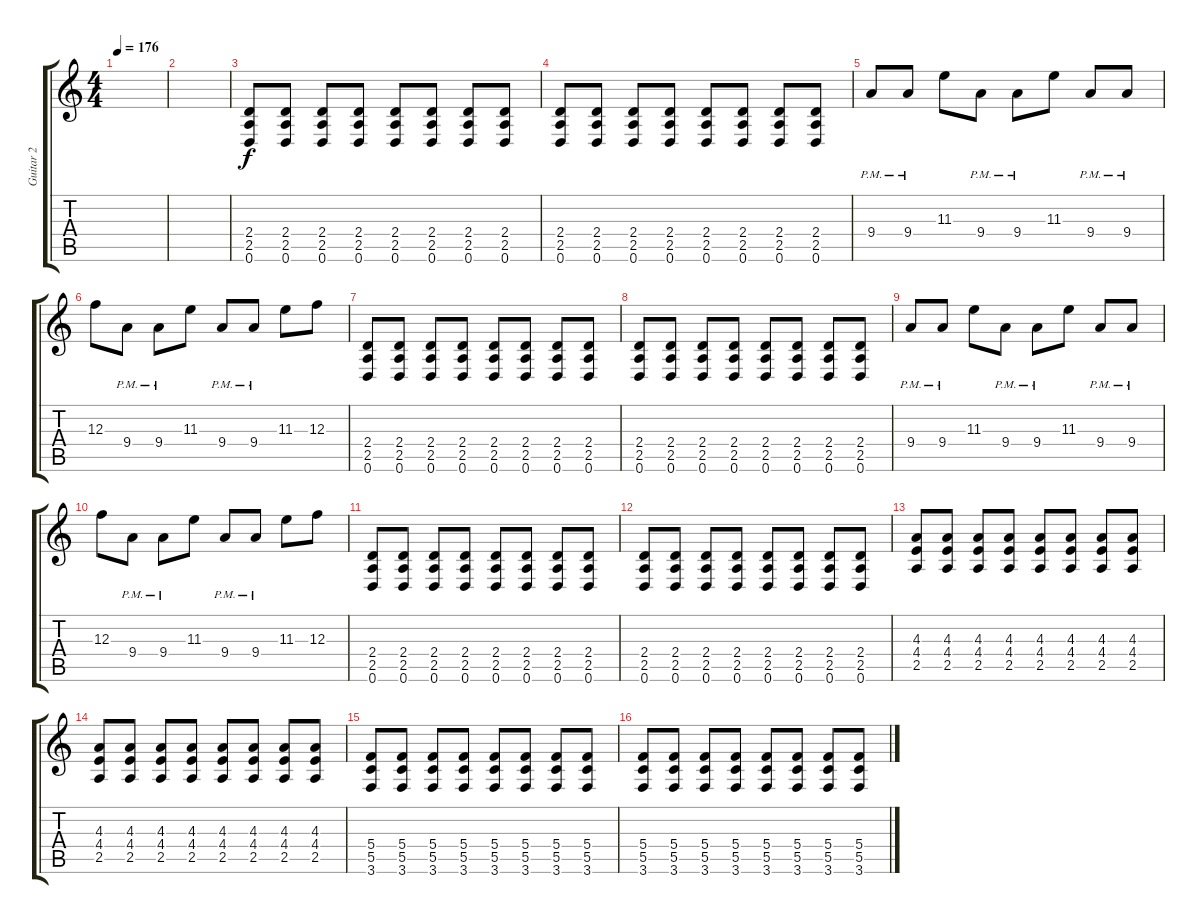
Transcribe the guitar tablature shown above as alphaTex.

\track ("Guitar 2" "Guitar 2") {instrument distortionguitar}
\staff {score tabs}
\tuning (D4 A3 F3 C3 G2 D2) {hide}
\ts (4 4)
\tempo 176
\clef g2
\ks c
|
|
(2.4 2.5 0.6).8 (2.4 2.5 0.6).8 (2.4 2.5 0.6).8 (2.4 2.5 0.6).8 (2.4 2.5 0.6).8 (2.4 2.5 0.6).8 (2.4 2.5 0.6).8 (2.4 2.5 0.6).8 |
(2.4 2.5 0.6).8 (2.4 2.5 0.6).8 (2.4 2.5 0.6).8 (2.4 2.5 0.6).8 (2.4 2.5 0.6).8 (2.4 2.5 0.6).8 (2.4 2.5 0.6).8 (2.4 2.5 0.6).8 |
9.4{pm}.8 9.4{pm}.8 11.3.8 9.4{pm}.8 9.4{pm}.8 11.3.8 9.4{pm}.8 9.4{pm}.8 |
12.3.8 9.4{pm}.8 9.4{pm}.8 11.3.8 9.4{pm}.8 9.4{pm}.8 11.3.8 12.3.8 |
(2.4 2.5 0.6).8 (2.4 2.5 0.6).8 (2.4 2.5 0.6).8 (2.4 2.5 0.6).8 (2.4 2.5 0.6).8 (2.4 2.5 0.6).8 (2.4 2.5 0.6).8 (2.4 2.5 0.6).8 |
(2.4 2.5 0.6).8 (2.4 2.5 0.6).8 (2.4 2.5 0.6).8 (2.4 2.5 0.6).8 (2.4 2.5 0.6).8 (2.4 2.5 0.6).8 (2.4 2.5 0.6).8 (2.4 2.5 0.6).8 |
9.4{pm}.8 9.4{pm}.8 11.3.8 9.4{pm}.8 9.4{pm}.8 11.3.8 9.4{pm}.8 9.4{pm}.8 |
12.3.8 9.4{pm}.8 9.4{pm}.8 11.3.8 9.4{pm}.8 9.4{pm}.8 11.3.8 12.3.8 |
(2.4 2.5 0.6).8 (2.4 2.5 0.6).8 (2.4 2.5 0.6).8 (2.4 2.5 0.6).8 (2.4 2.5 0.6).8 (2.4 2.5 0.6).8 (2.4 2.5 0.6).8 (2.4 2.5 0.6).8 |
(2.4 2.5 0.6).8 (2.4 2.5 0.6).8 (2.4 2.5 0.6).8 (2.4 2.5 0.6).8 (2.4 2.5 0.6).8 (2.4 2.5 0.6).8 (2.4 2.5 0.6).8 (2.4 2.5 0.6).8 |
(4.3 4.4 2.5).8 (4.3 4.4 2.5).8 (4.3 4.4 2.5).8 (4.3 4.4 2.5).8 (4.3 4.4 2.5).8 (4.3 4.4 2.5).8 (4.3 4.4 2.5).8 (4.3 4.4 2.5).8 |
(4.3 4.4 2.5).8 (4.3 4.4 2.5).8 (4.3 4.4 2.5).8 (4.3 4.4 2.5).8 (4.3 4.4 2.5).8 (4.3 4.4 2.5).8 (4.3 4.4 2.5).8 (4.3 4.4 2.5).8 |
(5.4 5.5 3.6).8 (5.4 5.5 3.6).8 (5.4 5.5 3.6).8 (5.4 5.5 3.6).8 (5.4 5.5 3.6).8 (5.4 5.5 3.6).8 (5.4 5.5 3.6).8 (5.4 5.5 3.6).8 |
(5.4 5.5 3.6).8 (5.4 5.5 3.6).8 (5.4 5.5 3.6).8 (5.4 5.5 3.6).8 (5.4 5.5 3.6).8 (5.4 5.5 3.6).8 (5.4 5.5 3.6).8 (5.4 5.5 3.6).8
